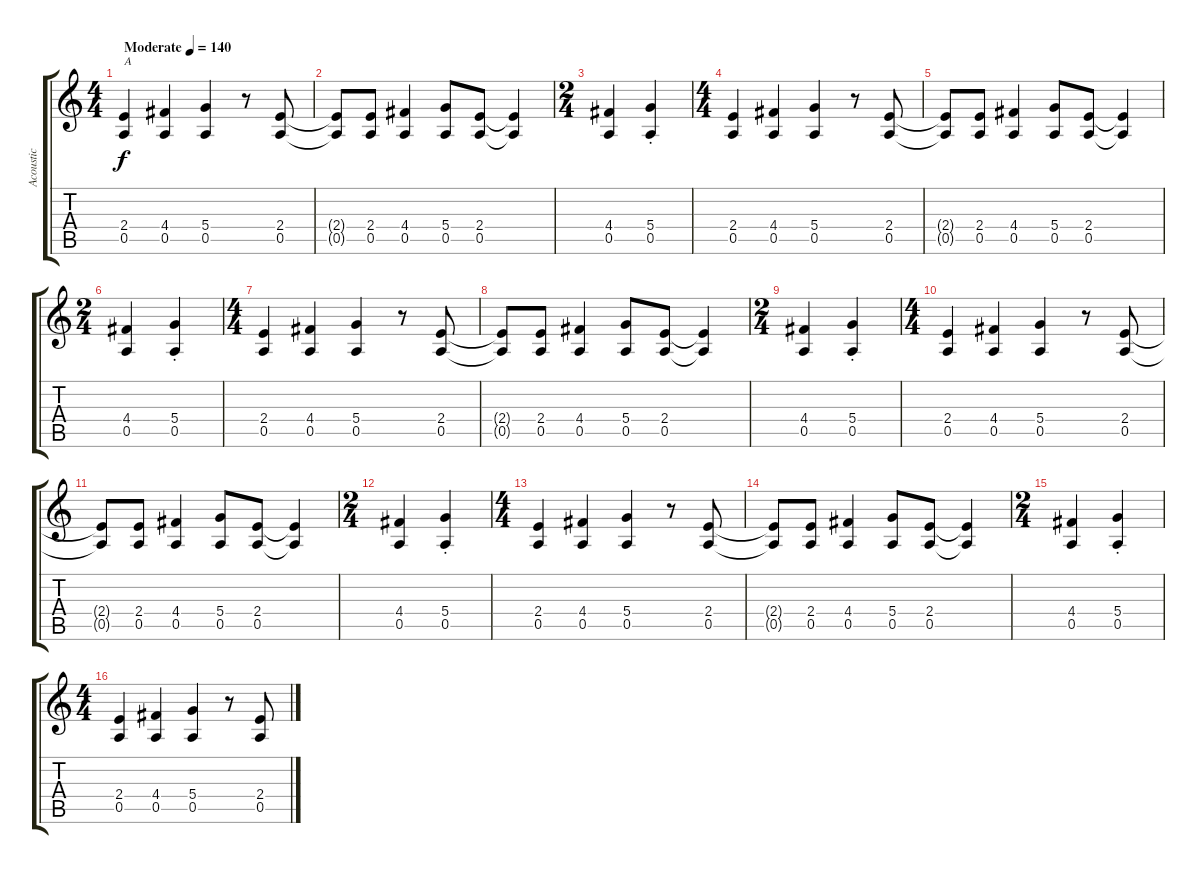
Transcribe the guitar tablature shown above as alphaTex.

\track ("Acoustic" "Acoustic") {instrument acousticguitarsteel}
\staff {score tabs}
\tuning (E4 B3 G3 D3 A2 E2) {hide}
\ts (4 4)
\tempo (140 "Moderate")
\clef g2
\ks c
(2.4 0.5).4{txt "A" dy f instrument acousticguitarsteel} (4.4 0.5).4 (5.4 0.5).4 r.8 (2.4 0.5).8 |
(2.4{t} 0.5{t}).8 (2.4 0.5).8 (4.4 0.5).4 (5.4 0.5).8 (2.4 0.5).8 (2.4{t} 0.5{t}).4 |
\ts (2 4)
(4.4 0.5).4 (5.4{st} 0.5{st}).4 |
\ts (4 4)
(2.4 0.5).4 (4.4 0.5).4 (5.4 0.5).4 r.8 (2.4 0.5).8 |
(2.4{t} 0.5{t}).8 (2.4 0.5).8 (4.4 0.5).4 (5.4 0.5).8 (2.4 0.5).8 (2.4{t} 0.5{t}).4 |
\ts (2 4)
(4.4 0.5).4 (5.4{st} 0.5{st}).4 |
\ts (4 4)
(2.4 0.5).4 (4.4 0.5).4 (5.4 0.5).4 r.8 (2.4 0.5).8 |
(2.4{t} 0.5{t}).8 (2.4 0.5).8 (4.4 0.5).4 (5.4 0.5).8 (2.4 0.5).8 (2.4{t} 0.5{t}).4 |
\ts (2 4)
(4.4 0.5).4 (5.4{st} 0.5{st}).4 |
\ts (4 4)
(2.4 0.5).4 (4.4 0.5).4 (5.4 0.5).4 r.8 (2.4 0.5).8 |
(2.4{t} 0.5{t}).8 (2.4 0.5).8 (4.4 0.5).4 (5.4 0.5).8 (2.4 0.5).8 (2.4{t} 0.5{t}).4 |
\ts (2 4)
(4.4 0.5).4 (5.4{st} 0.5{st}).4 |
\ts (4 4)
(2.4 0.5).4 (4.4 0.5).4 (5.4 0.5).4 r.8 (2.4 0.5).8 |
(2.4{t} 0.5{t}).8 (2.4 0.5).8 (4.4 0.5).4 (5.4 0.5).8 (2.4 0.5).8 (2.4{t} 0.5{t}).4 |
\ts (2 4)
(4.4 0.5).4 (5.4{st} 0.5{st}).4 |
\ts (4 4)
(2.4 0.5).4 (4.4 0.5).4 (5.4 0.5).4 r.8 (2.4 0.5).8
